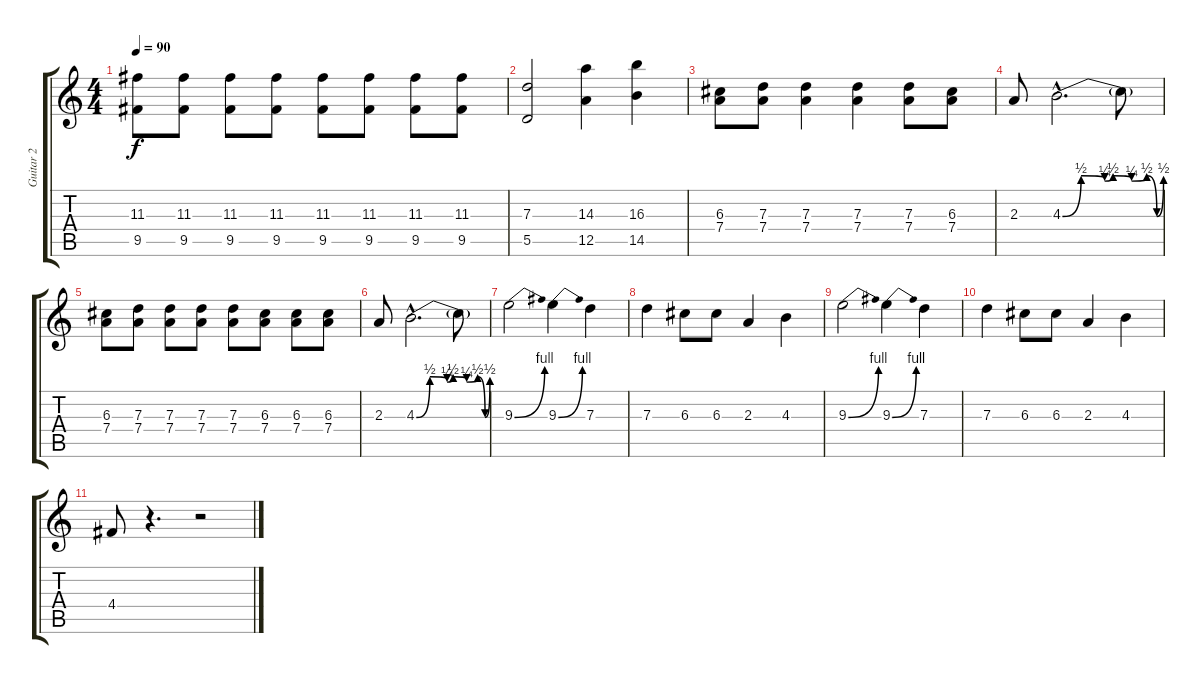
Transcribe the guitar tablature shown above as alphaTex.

\track ("Guitar 2" "Guitar 2") {instrument overdrivenguitar}
\staff {score tabs}
\tuning (E4 B3 G3 D3 A2 D2) {hide}
\ts (4 4)
\tempo 90
\clef g2
\ks c
(11.3 9.5).8{dy f} (11.3 9.5).8 (11.3 9.5).8 (11.3 9.5).8 (11.3 9.5).8 (11.3 9.5).8 (11.3 9.5).8 (11.3 9.5).8 |
(7.3 5.5).2 (14.3 12.5).4 (16.3 14.5).4 |
(6.3 7.4).8 (7.3 7.4).8 (7.3 7.4).4 (7.3 7.4).4 (7.3 7.4).8 (6.3 7.4).8 |
2.3.8 4.3{be (custom 0 0 11 2 25 1 30 2 41 1 50 2 56 0 60 2) hac}.2{d} 4.3{t}.8 |
(6.3 7.4).8 (7.3 7.4).8 (7.3 7.4).8 (7.3 7.4).8 (7.3 7.4).8 (6.3 7.4).8 (6.3 7.4).8 (6.3 7.4).8 |
2.3.8 4.3{be (custom 0 0 11 2 25 1 30 2 41 1 50 2 56 0 60 2) hac}.2{d} 4.3{t}.8 |
9.3{be (bend 0 0 60 4)}.2 9.3{be (bend 0 0 60 4)}.4 7.3.4 |
7.3.4 6.3.8 6.3.8 2.3.4 4.3.4 |
9.3{be (bend 0 0 60 4)}.2 9.3{be (bend 0 0 60 4)}.4 7.3.4 |
7.3.4 6.3.8 6.3.8 2.3.4 4.3.4 |
4.4.8 r.4{d} r.2
